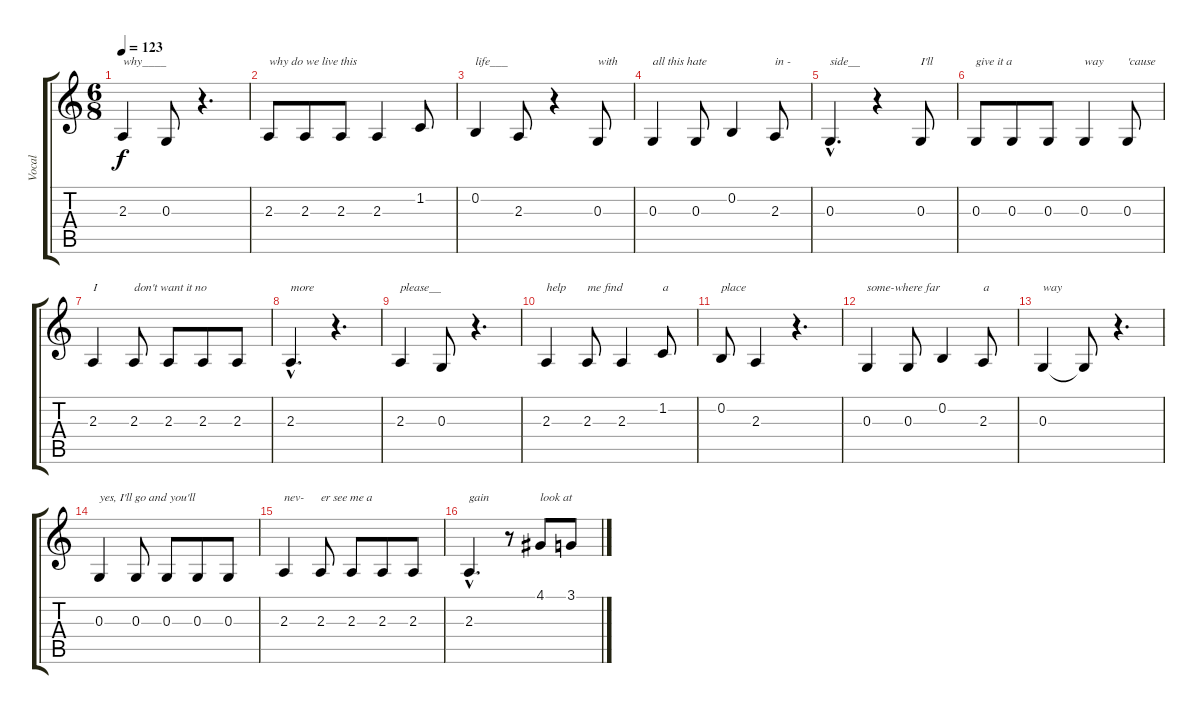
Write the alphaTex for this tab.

\track ("Vocal" "Vocal") {instrument harmonica}
\staff {score tabs}
\tuning (E4 B3 G3 D3 A2 E2) {hide}
\ts (6 8)
\tempo 123
\clef g2
\ks c
2.3.4{txt "why____" dy f} 0.3.8 r.4{d} |
2.3.8{txt "why do we live this"} 2.3.8 2.3.8 2.3.4 1.2.8 |
0.2.4{txt "life___"} 2.3.8 r.4 0.3.8{txt "with"} |
0.3.4{txt "all this hate "} 0.3.8 0.2.4 2.3.8{txt "in -"} |
0.3{hac}.4{d txt "side__"} r.4 0.3.8{txt "I'll"} |
0.3.8{txt "give it a"} 0.3.8 0.3.8 0.3.4{txt "way"} 0.3.8{txt "'cause"} |
2.3.4{txt "I"} 2.3.8{txt "don't want it no"} 2.3.8 2.3.8 2.3.8 |
2.3{hac}.4{d txt "more"} r.4{d} |
2.3.4{txt "please__"} 0.3.8 r.4{d} |
2.3.4{txt "help"} 2.3.8{txt "me find"} 2.3.4 1.2.8{txt "a"} |
0.2.8{txt "place"} 2.3.4 r.4{d} |
0.3.4{txt "some-where far"} 0.3.8 0.2.4 2.3.8{txt "a"} |
0.3.4{txt "way"} 0.3{t}.8 r.4{d} |
0.3.4{txt "yes, I'll go and you'll"} 0.3.8 0.3.8 0.3.8 0.3.8 |
2.3.4{txt "nev-"} 2.3.8{txt "er see me a"} 2.3.8 2.3.8 2.3.8 |
2.3{hac}.4{d txt "gain"} r.8 4.1.8{txt "look at"} 3.1.8
